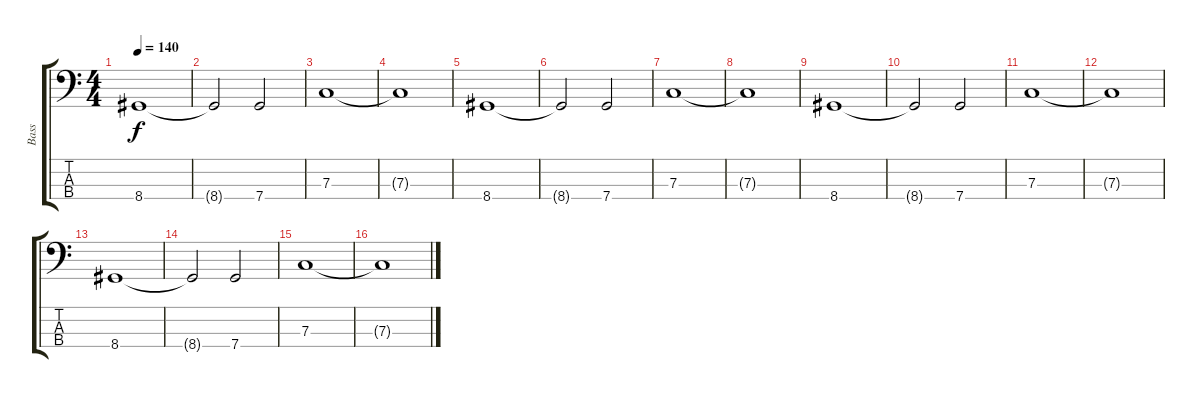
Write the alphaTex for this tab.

\track ("Bass" "Bass") {instrument electricbasspick}
\staff {score tabs}
\tuning (Eb2 Bb1 F1 C1) {hide}
\ts (4 4)
\tempo 140
\clef f4
\ks c
8.4.1{dy f} |
8.4{t}.2 7.4.2 |
7.3.1 |
7.3{t}.1 |
8.4.1 |
8.4{t}.2 7.4.2 |
7.3.1 |
7.3{t}.1 |
8.4.1 |
8.4{t}.2 7.4.2 |
7.3.1 |
7.3{t}.1 |
8.4.1 |
8.4{t}.2 7.4.2 |
7.3.1 |
7.3{t}.1
